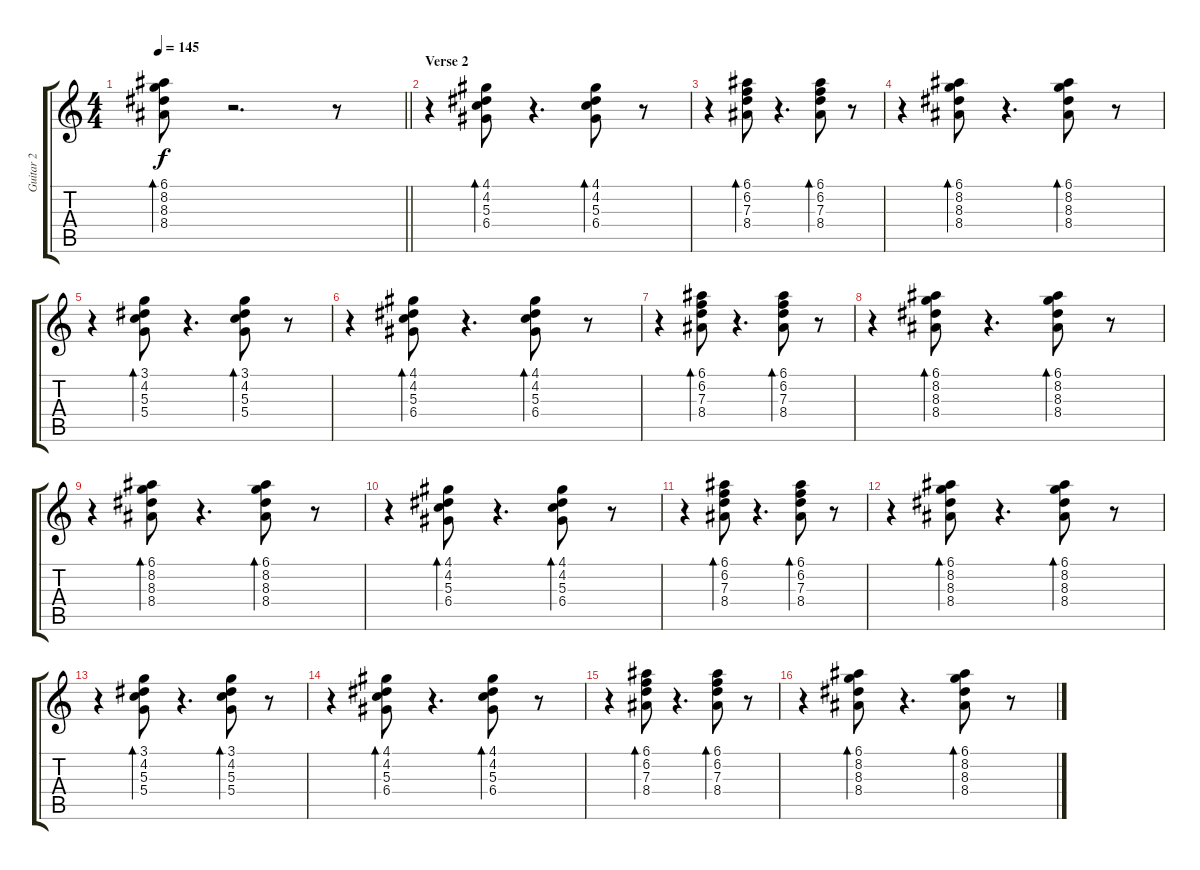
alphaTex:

\track ("Guitar 2" "Guitar 2") {instrument electricguitarjazz}
\staff {score tabs}
\tuning (E4 B3 G3 D3 A2 E2) {hide}
\ts (4 4)
\tempo 145
\clef g2
\barLineRight lightlight
\ks c
(6.1 8.2 8.3 8.4).8{bd 120 dy f} r.2{d} r.8 |
\section ("" "Verse 2")
r.4 (4.1 4.2 5.3 6.4).8{bd 120} r.4{d} (4.1 4.2 5.3 6.4).8{bd 120} r.8 |
r.4 (6.1 6.2 7.3 8.4).8{bd 120} r.4{d} (6.1 6.2 7.3 8.4).8{bd 120} r.8 |
r.4 (6.1 8.2 8.3 8.4).8{bd 120} r.4{d} (6.1 8.2 8.3 8.4).8{bd 120} r.8 |
r.4 (3.1 4.2 5.3 5.4).8{bd 120} r.4{d} (3.1 4.2 5.3 5.4).8{bd 120} r.8 |
r.4 (4.1 4.2 5.3 6.4).8{bd 120} r.4{d} (4.1 4.2 5.3 6.4).8{bd 120} r.8 |
r.4 (6.1 6.2 7.3 8.4).8{bd 120} r.4{d} (6.1 6.2 7.3 8.4).8{bd 120} r.8 |
r.4 (6.1 8.2 8.3 8.4).8{bd 120} r.4{d} (6.1 8.2 8.3 8.4).8{bd 120} r.8 |
r.4 (6.1 8.2 8.3 8.4).8{bd 120} r.4{d} (6.1 8.2 8.3 8.4).8{bd 120} r.8 |
r.4 (4.1 4.2 5.3 6.4).8{bd 120} r.4{d} (4.1 4.2 5.3 6.4).8{bd 120} r.8 |
r.4 (6.1 6.2 7.3 8.4).8{bd 120} r.4{d} (6.1 6.2 7.3 8.4).8{bd 120} r.8 |
r.4 (6.1 8.2 8.3 8.4).8{bd 120} r.4{d} (6.1 8.2 8.3 8.4).8{bd 120} r.8 |
r.4 (3.1 4.2 5.3 5.4).8{bd 120} r.4{d} (3.1 4.2 5.3 5.4).8{bd 120} r.8 |
r.4 (4.1 4.2 5.3 6.4).8{bd 120} r.4{d} (4.1 4.2 5.3 6.4).8{bd 120} r.8 |
r.4 (6.1 6.2 7.3 8.4).8{bd 120} r.4{d} (6.1 6.2 7.3 8.4).8{bd 120} r.8 |
r.4 (6.1 8.2 8.3 8.4).8{bd 120} r.4{d} (6.1 8.2 8.3 8.4).8{bd 120} r.8
